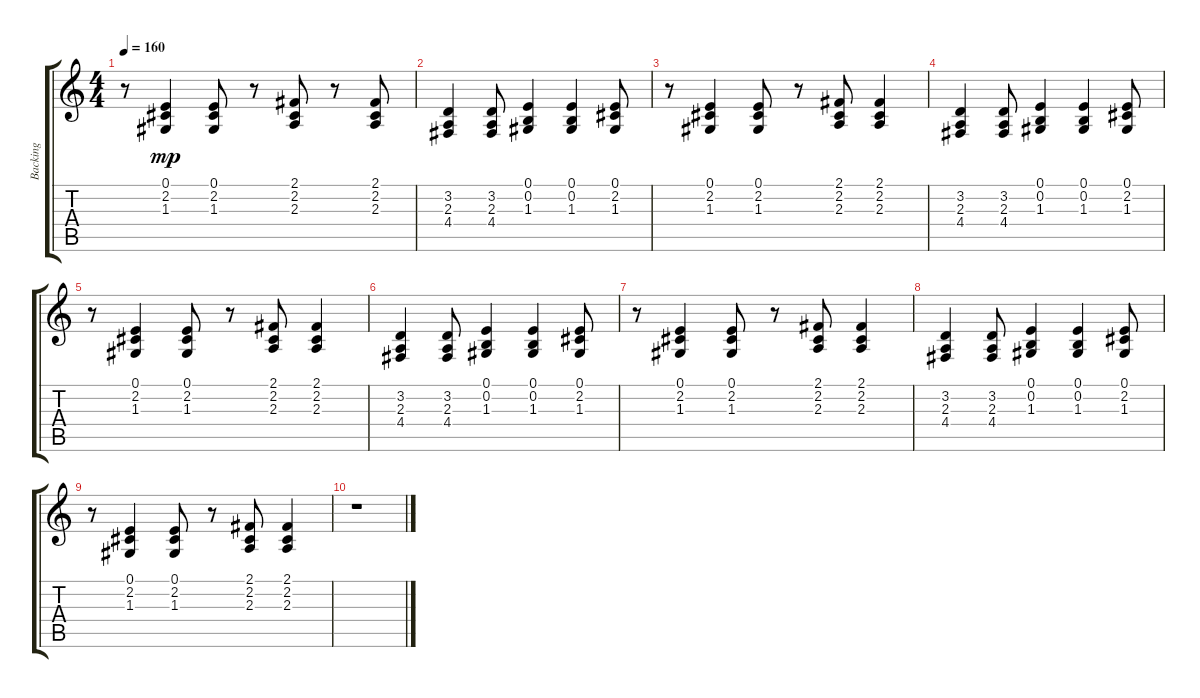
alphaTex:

\track ("Backing" "Backing") {instrument brightacousticpiano}
\staff {score tabs}
\tuning (E4 B3 G3 D3 A2 E2) {hide}
\ts (4 4)
\tempo 160
\clef g2
\ks c
r.8{dy mp} (0.1 2.2 1.3).4 (0.1 2.2 1.3).8 r.8 (2.1 2.2 2.3).8 r.8 (2.1 2.2 2.3).8 |
(3.2 2.3 4.4).4 (3.2 2.3 4.4).8 (0.1 0.2 1.3).4 (0.1 0.2 1.3).4 (0.1 2.2 1.3).8 |
r.8 (0.1 2.2 1.3).4 (0.1 2.2 1.3).8 r.8 (2.1 2.2 2.3).8 (2.1 2.2 2.3).4 |
(3.2 2.3 4.4).4 (3.2 2.3 4.4).8 (0.1 0.2 1.3).4 (0.1 0.2 1.3).4 (0.1 2.2 1.3).8 |
r.8 (0.1 2.2 1.3).4 (0.1 2.2 1.3).8 r.8 (2.1 2.2 2.3).8 (2.1 2.2 2.3).4 |
(3.2 2.3 4.4).4 (3.2 2.3 4.4).8 (0.1 0.2 1.3).4 (0.1 0.2 1.3).4 (0.1 2.2 1.3).8 |
r.8 (0.1 2.2 1.3).4 (0.1 2.2 1.3).8 r.8 (2.1 2.2 2.3).8 (2.1 2.2 2.3).4 |
(3.2 2.3 4.4).4 (3.2 2.3 4.4).8 (0.1 0.2 1.3).4 (0.1 0.2 1.3).4 (0.1 2.2 1.3).8 |
r.8 (0.1 2.2 1.3).4 (0.1 2.2 1.3).8 r.8 (2.1 2.2 2.3).8 (2.1 2.2 2.3).4 |
r.1
